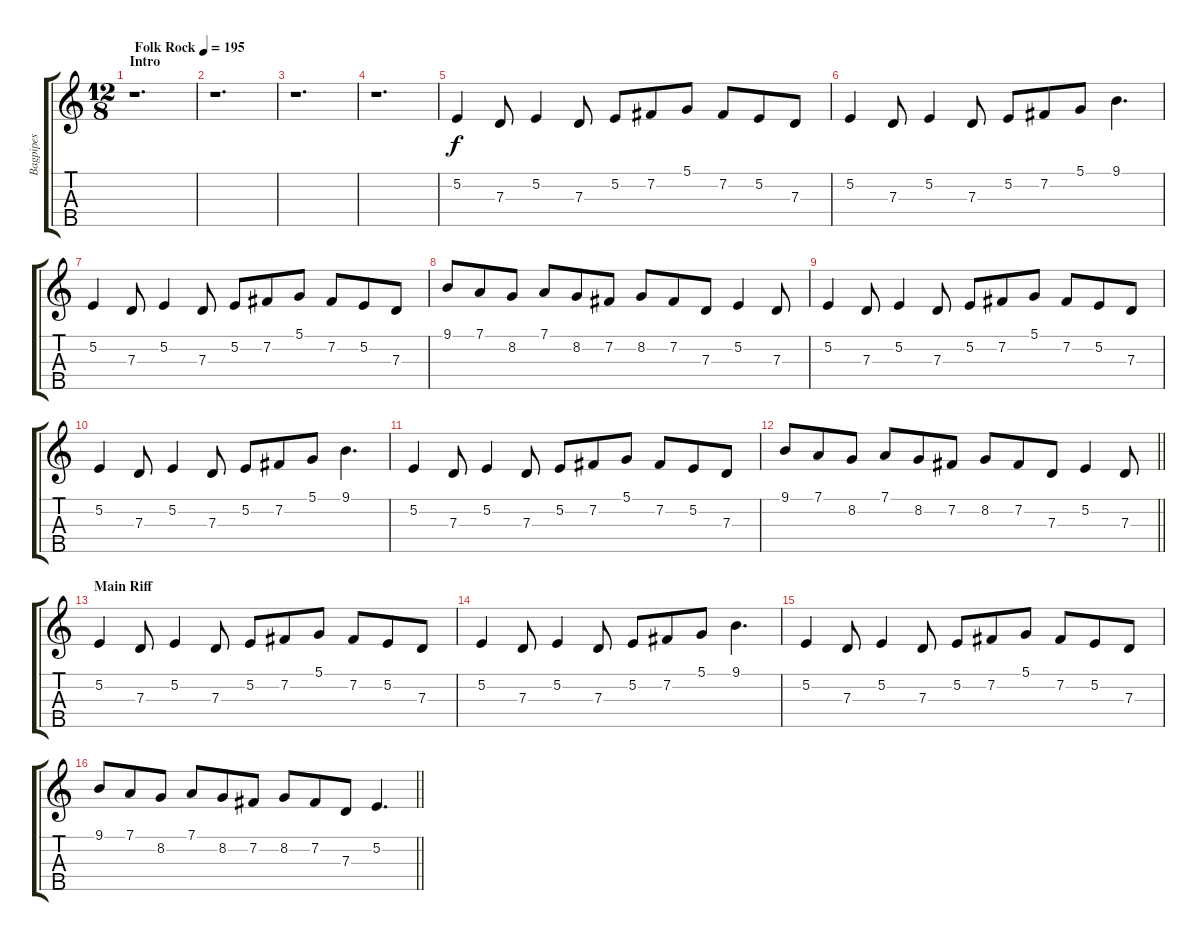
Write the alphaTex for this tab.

\track ("Bagpipes" "Bagpipes") {instrument bagpipe}
\staff {score tabs}
\tuning (D4 B3 G3 C3 G4) {hide}
\ts (12 8)
\section ("" "Intro")
\tempo (195 "Folk Rock")
\clef g2
\ks c
r.1{d dy f instrument bagpipe} |
r.1{d} |
r.1{d} |
r.1{d} |
5.2.4 7.3.8 5.2.4 7.3.8 5.2.8 7.2.8 5.1.8 7.2.8 5.2.8 7.3.8 |
5.2.4 7.3.8 5.2.4 7.3.8 5.2.8 7.2.8 5.1.8 9.1.4{d} |
5.2.4 7.3.8 5.2.4 7.3.8 5.2.8 7.2.8 5.1.8 7.2.8 5.2.8 7.3.8 |
9.1.8 7.1.8 8.2.8 7.1.8 8.2.8 7.2.8 8.2.8 7.2.8 7.3.8 5.2.4 7.3.8 |
5.2.4 7.3.8 5.2.4 7.3.8 5.2.8 7.2.8 5.1.8 7.2.8 5.2.8 7.3.8 |
5.2.4 7.3.8 5.2.4 7.3.8 5.2.8 7.2.8 5.1.8 9.1.4{d} |
5.2.4 7.3.8 5.2.4 7.3.8 5.2.8 7.2.8 5.1.8 7.2.8 5.2.8 7.3.8 |
\barLineRight lightlight
9.1.8 7.1.8 8.2.8 7.1.8 8.2.8 7.2.8 8.2.8 7.2.8 7.3.8 5.2.4 7.3.8 |
\section ("" "Main Riff")
5.2.4 7.3.8 5.2.4 7.3.8 5.2.8 7.2.8 5.1.8 7.2.8 5.2.8 7.3.8 |
5.2.4 7.3.8 5.2.4 7.3.8 5.2.8 7.2.8 5.1.8 9.1.4{d} |
5.2.4 7.3.8 5.2.4 7.3.8 5.2.8 7.2.8 5.1.8 7.2.8 5.2.8 7.3.8 |
\barLineRight lightlight
9.1.8 7.1.8 8.2.8 7.1.8 8.2.8 7.2.8 8.2.8 7.2.8 7.3.8 5.2.4{d}
